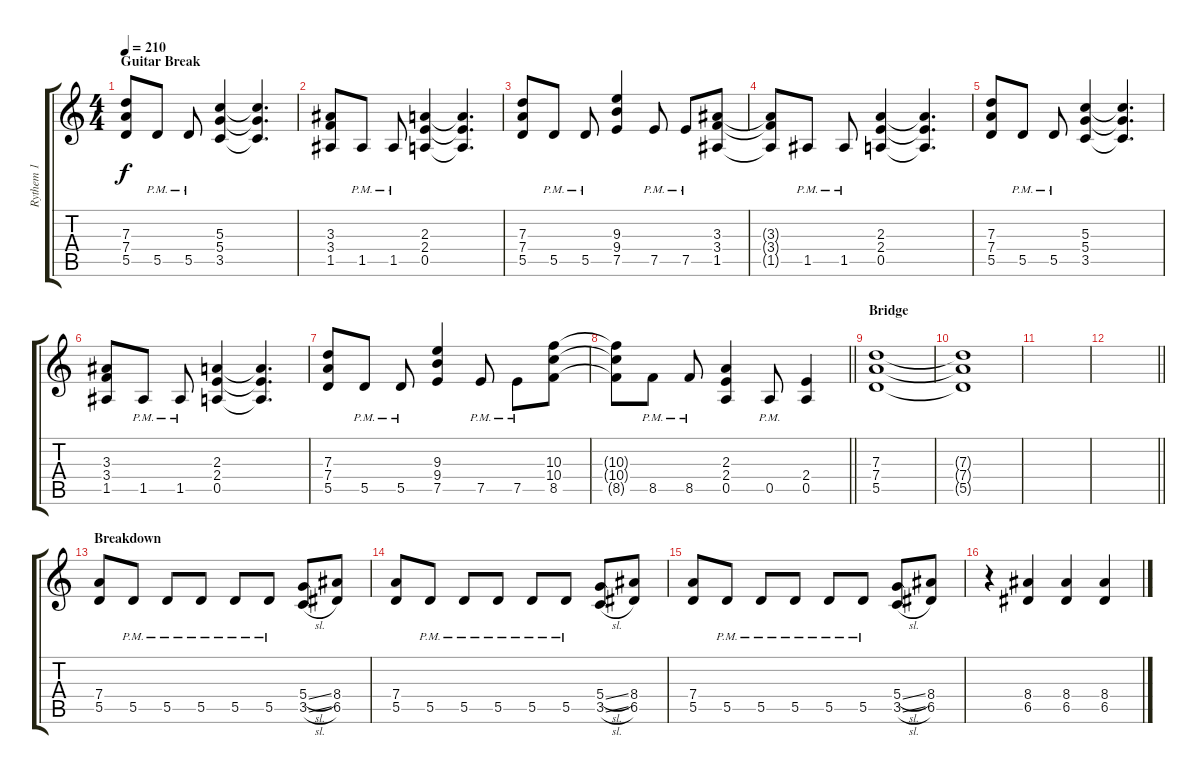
\track ("Rythem 1" "Rythem 1") {instrument distortionguitar}
\staff {score tabs}
\tuning (E4 B3 G3 D3 A2 D2) {hide}
\ts (4 4)
\section ("" "Guitar Break")
\tempo 210
\clef g2
\ks c
(7.3 7.4 5.5).8{dy f} 5.5{pm}.8 5.5{pm}.8 (5.3 5.4 3.5).4 (5.3{t} 5.4{t} 3.5{t}).4{d} |
(3.3 3.4 1.5).8 1.5{pm}.8 1.5{pm}.8 (2.3 2.4 0.5).4 (2.3{t} 2.4{t} 0.5{t}).4{d} |
(7.3 7.4 5.5).8 5.5{pm}.8 5.5{pm}.8 (9.3 9.4 7.5).4 7.5{pm}.8 7.5{pm}.8 (3.3 3.4 1.5).8 |
(3.3{t} 3.4{t} 1.5{t}).8 1.5{pm}.8 1.5{pm}.8 (2.3 2.4 0.5).4 (2.3{t} 2.4{t} 0.5{t}).4{d} |
(7.3 7.4 5.5).8 5.5{pm}.8 5.5{pm}.8 (5.3 5.4 3.5).4 (5.3{t} 5.4{t} 3.5{t}).4{d} |
(3.3 3.4 1.5).8 1.5{pm}.8 1.5{pm}.8 (2.3 2.4 0.5).4 (2.3{t} 2.4{t} 0.5{t}).4{d} |
(7.3 7.4 5.5).8 5.5{pm}.8 5.5{pm}.8 (9.3 9.4 7.5).4 7.5{pm}.8 7.5{pm}.8 (10.3 10.4 8.5).8 |
\barLineRight lightlight
(10.3{t} 10.4{t} 8.5{t}).8 8.5{pm}.8 8.5{pm}.8 (2.3 2.4 0.5).4 0.5{pm}.8 (2.4 0.5).4 |
\section ("" "Bridge")
(7.3 7.4 5.5).1 |
(7.3{t} 7.4{t} 5.5{t}).1 |
|
\barLineRight lightlight
|
\section ("" "Breakdown")
(7.4 5.5).8 5.5{pm}.8 5.5{pm}.8 5.5{pm}.8 5.5{pm}.8 5.5{pm}.8 (5.4{sl} 3.5{sl}).8 (8.4 6.5).8 |
(7.4 5.5).8 5.5{pm}.8 5.5{pm}.8 5.5{pm}.8 5.5{pm}.8 5.5{pm}.8 (5.4{sl} 3.5{sl}).8 (8.4 6.5).8 |
(7.4 5.5).8 5.5{pm}.8 5.5{pm}.8 5.5{pm}.8 5.5{pm}.8 5.5{pm}.8 (5.4{sl} 3.5{sl}).8 (8.4 6.5).8 |
r.4 (8.4 6.5).4 (8.4 6.5).4 (8.4 6.5).4
